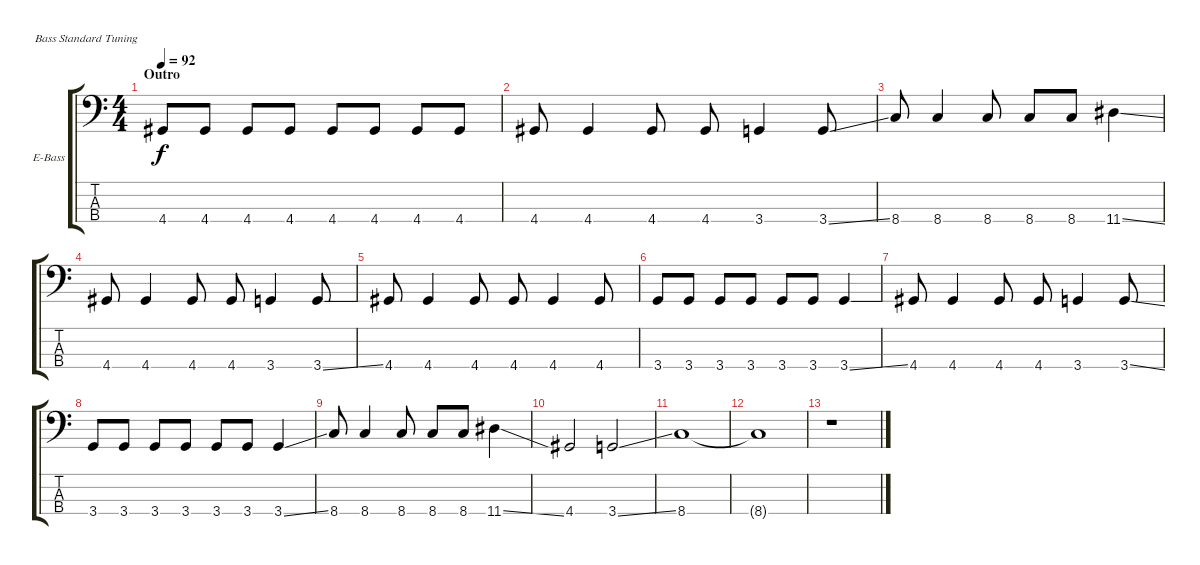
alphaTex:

\bracketExtendMode groupsimilarinstruments
\firstSystemTrackNameOrientation horizontal
\otherSystemsTrackNameOrientation horizontal
\track ("Bass" "E-Bass") {instrument electricbasspick}
\staff {score tabs}
\tuning (G2 D2 A1 E1)
\ts (4 4)
\section ("" "Outro")
\tempo 92
\clef f4
\ks c
4.4.8{dy f} 4.4.8 4.4.8 4.4.8 4.4.8 4.4.8 4.4.8 4.4.8 |
4.4.8 4.4.4 4.4.8 4.4.8 3.4.4 3.4{ss}.8 |
8.4.8 8.4.4 8.4.8 8.4.8 8.4.8 11.4{ss}.4 |
4.4.8 4.4.4 4.4.8 4.4.8 3.4.4 3.4{ss}.8 |
4.4.8 4.4.4 4.4.8 4.4.8 4.4.4 4.4.8 |
3.4.8 3.4.8 3.4.8 3.4.8 3.4.8 3.4.8 3.4{ss}.4 |
4.4.8 4.4.4 4.4.8 4.4.8 3.4.4 3.4{ss}.8 |
3.4.8 3.4.8 3.4.8 3.4.8 3.4.8 3.4.8 3.4{ss}.4 |
8.4.8 8.4.4 8.4.8 8.4.8 8.4.8 11.4{ss}.4 |
4.4.2 3.4{ss}.2 |
8.4.1 |
8.4{t}.1 |
r.1
